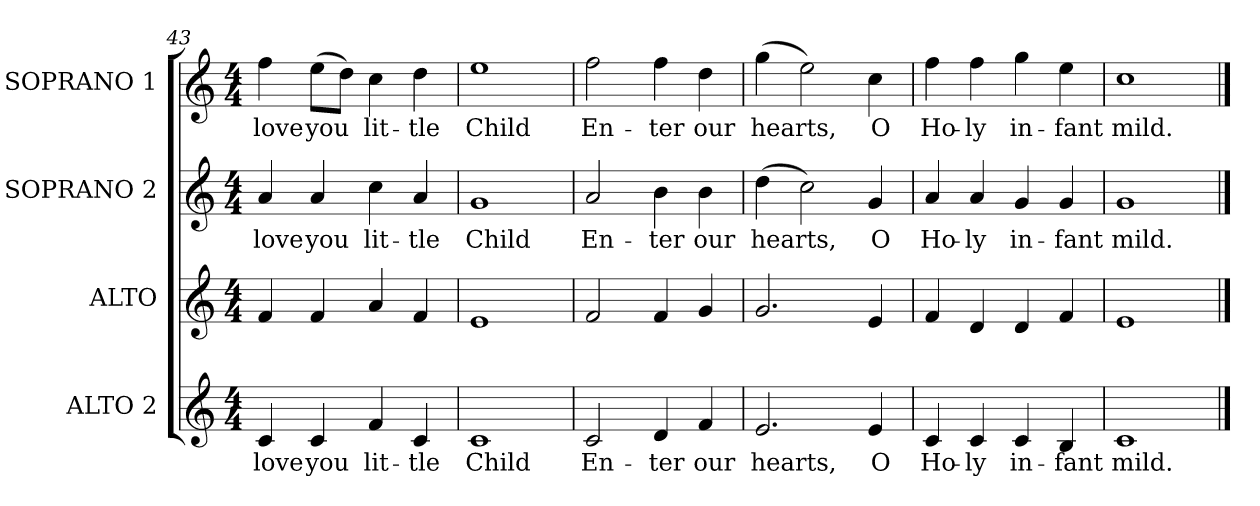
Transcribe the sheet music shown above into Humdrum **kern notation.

**kern	**text	**kern	**kern	**text	**kern	**text
*part4	*part4	*part3	*part2	*part2	*part1	*part1
*staff4	*staff4	*staff3	*staff2	*staff2	*staff1	*staff1
*I"ALTO 2	*	*I"ALTO	*I"SOPRANO 2	*	*I"SOPRANO 1	*
*I'A.	*	*I'A.	*I'S.	*	*I'S.	*
*clefG2	*	*clefG2	*clefG2	*	*clefG2	*
*k[]	*	*k[]	*k[]	*	*k[]	*
*C:	*	*C:	*C:	*	*C:	*
*M4/4	*	*M4/4	*M4/4	*	*M4/4	*
=43	=43	=43	=43	=43	=43	=43
!	!LO:LY:b:color=#000000	!	!	!	!	!
!	!	!	!	!LO:LY:b:color=#000000	!	!
!	!	!	!	!	!	!LO:LY:b:color=#000000
4ci/	love	4fi/	4ai/	love	4ffi\	love
!	!LO:LY:b:color=#000000	!	!	!	!	!
!	!	!	!	!LO:LY:b:color=#000000	!	!
!	!	!	!	!	!	!LO:LY:b:color=#000000
4ci/	you	4fi/	4ai/	you	(8eei\L	you
.	.	.	.	.	8ddi\J)	.
!	!LO:LY:b:color=#000000	!	!	!	!	!
!	!	!	!	!LO:LY:b:color=#000000	!	!
!	!	!	!	!	!	!LO:LY:b:color=#000000
4fi/	lit-	4ai/	4cci\	lit-	4cci\	lit-
!	!LO:LY:b:color=#000000	!	!	!	!	!
!	!	!	!	!LO:LY:b:color=#000000	!	!
!	!	!	!	!	!	!LO:LY:b:color=#000000
4ci/	-tle	4fi/	4ai/	-tle	4ddi\	-tle
=44	=44	=44	=44	=44	=44	=44
!	!LO:LY:b:color=#000000	!	!	!	!	!
!	!	!	!	!LO:LY:b:color=#000000	!	!
!	!	!	!	!	!	!LO:LY:b:color=#000000
1ci	Child	1ei	1gi	Child	1eei	Child
!!LO:LB:g=z
=45	=45	=45	=45	=45	=45	=45
!	!LO:LY:b:color=#000000	!	!	!	!	!
!	!	!	!	!LO:LY:b:color=#000000	!	!
!	!	!	!	!	!	!LO:LY:b:color=#000000
2ci/	En-	2fi/	2ai/	En-	2ffi\	En-
!	!LO:LY:b:color=#000000	!	!	!	!	!
!	!	!	!	!LO:LY:b:color=#000000	!	!
!	!	!	!	!	!	!LO:LY:b:color=#000000
4di/	-ter	4fi/	4bi\	-ter	4ffi\	-ter
!	!LO:LY:b:color=#000000	!	!	!	!	!
!	!	!	!	!LO:LY:b:color=#000000	!	!
!	!	!	!	!	!	!LO:LY:b:color=#000000
4fi/	our	4gi/	4bi\	our	4ddi\	our
=46	=46	=46	=46	=46	=46	=46
!	!LO:LY:b:color=#000000	!	!	!	!	!
!	!	!	!	!LO:LY:b:color=#000000	!	!
!	!	!	!	!	!	!LO:LY:b:color=#000000
2.ei/	hearts,	2.gi/	(4ddi\	hearts,	(4ggi\	hearts,
.	.	.	2cci\)	.	2eei\)	.
!	!LO:LY:b:color=#000000	!	!	!	!	!
!	!	!	!	!LO:LY:b:color=#000000	!	!
!	!	!	!	!	!	!LO:LY:b:color=#000000
4ei/	O	4ei/	4gi/	O	4cci\	O
=47	=47	=47	=47	=47	=47	=47
!	!LO:LY:b:color=#000000	!	!	!	!	!
!	!	!	!	!LO:LY:b:color=#000000	!	!
!	!	!	!	!	!	!LO:LY:b:color=#000000
4ci/	Ho-	4fi/	4ai/	Ho-	4ffi\	Ho-
!	!LO:LY:b:color=#000000	!	!	!	!	!
!	!	!	!	!LO:LY:b:color=#000000	!	!
!	!	!	!	!	!	!LO:LY:b:color=#000000
4ci/	-ly	4di/	4ai/	-ly	4ffi\	-ly
!	!LO:LY:b:color=#000000	!	!	!	!	!
!	!	!	!	!LO:LY:b:color=#000000	!	!
!	!	!	!	!	!	!LO:LY:b:color=#000000
4ci/	in-	4di/	4gi/	in-	4ggi\	in-
!	!LO:LY:b:color=#000000	!	!	!	!	!
!	!	!	!	!LO:LY:b:color=#000000	!	!
!	!	!	!	!	!	!LO:LY:b:color=#000000
4Bi/	-fant	4fi/	4gi/	-fant	4eei\	-fant
=48	=48	=48	=48	=48	=48	=48
!	!LO:LY:b:color=#000000	!	!	!	!	!
!	!	!	!	!LO:LY:b:color=#000000	!	!
!	!	!	!	!	!	!LO:LY:b:color=#000000
1ci	mild.	1ei	1gi	mild.	1cci	mild.
==	==	==	==	==	==	==
*-	*-	*-	*-	*-	*-	*-
